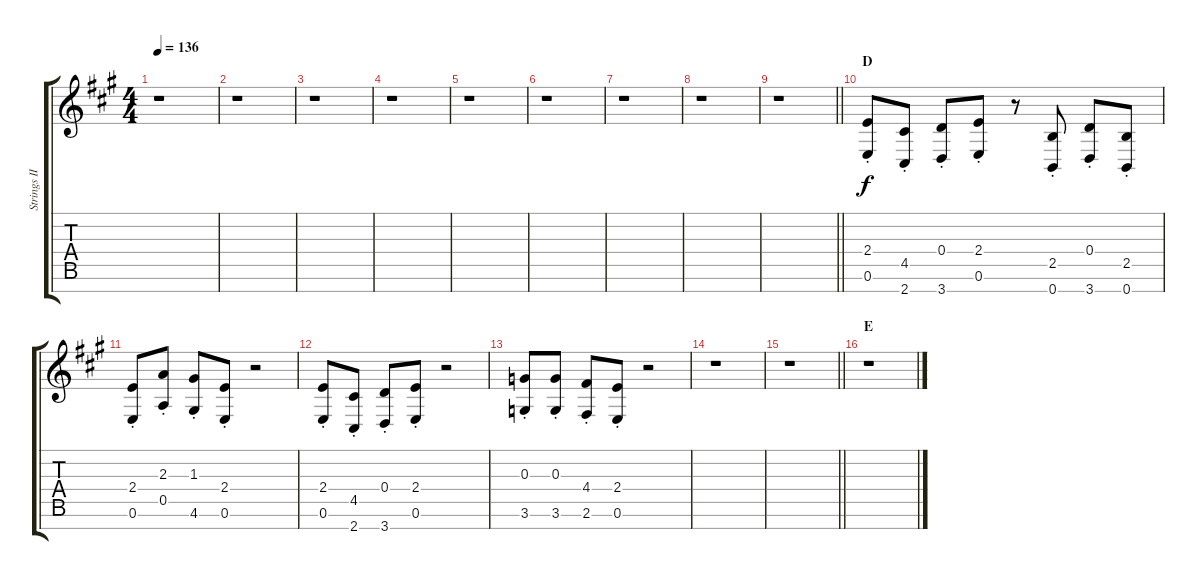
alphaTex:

\track ("Strings II" "Strings II") {instrument stringensemble1}
\staff {score tabs}
\tuning (E5 B4 G4 D4 A3 E3 B2) {hide}
\ts (4 4)
\tempo 136
\clef g2
\ks a
r.1{dy f} |
r.1 |
r.1 |
r.1 |
r.1 |
r.1 |
r.1 |
r.1 |
\barLineRight lightlight
r.1 |
\section ("" "D")
(2.4{st} 0.6{st}).8 (4.5{st} 2.7{st}).8 (0.4{st} 3.7{st}).8 (2.4{st} 0.6{st}).8 r.8 (2.5{st} 0.7{st}).8 (0.4{st} 3.7{st}).8 (2.5{st} 0.7{st}).8 |
(2.4{st} 0.6{st}).8 (2.3{st} 0.5{st}).8 (1.3{st} 4.6{st}).8 (2.4{st} 0.6{st}).8 r.2 |
(2.4{st} 0.6{st}).8 (4.5{st} 2.7{st}).8 (0.4{st} 3.7{st}).8 (2.4{st} 0.6{st}).8 r.2 |
(0.3{st} 3.6{st}).8 (0.3{st} 3.6{st}).8 (4.4{st} 2.6{st}).8 (2.4{st} 0.6{st}).8 r.2 |
r.1 |
\barLineRight lightlight
r.1 |
\section ("" "E")
r.1
